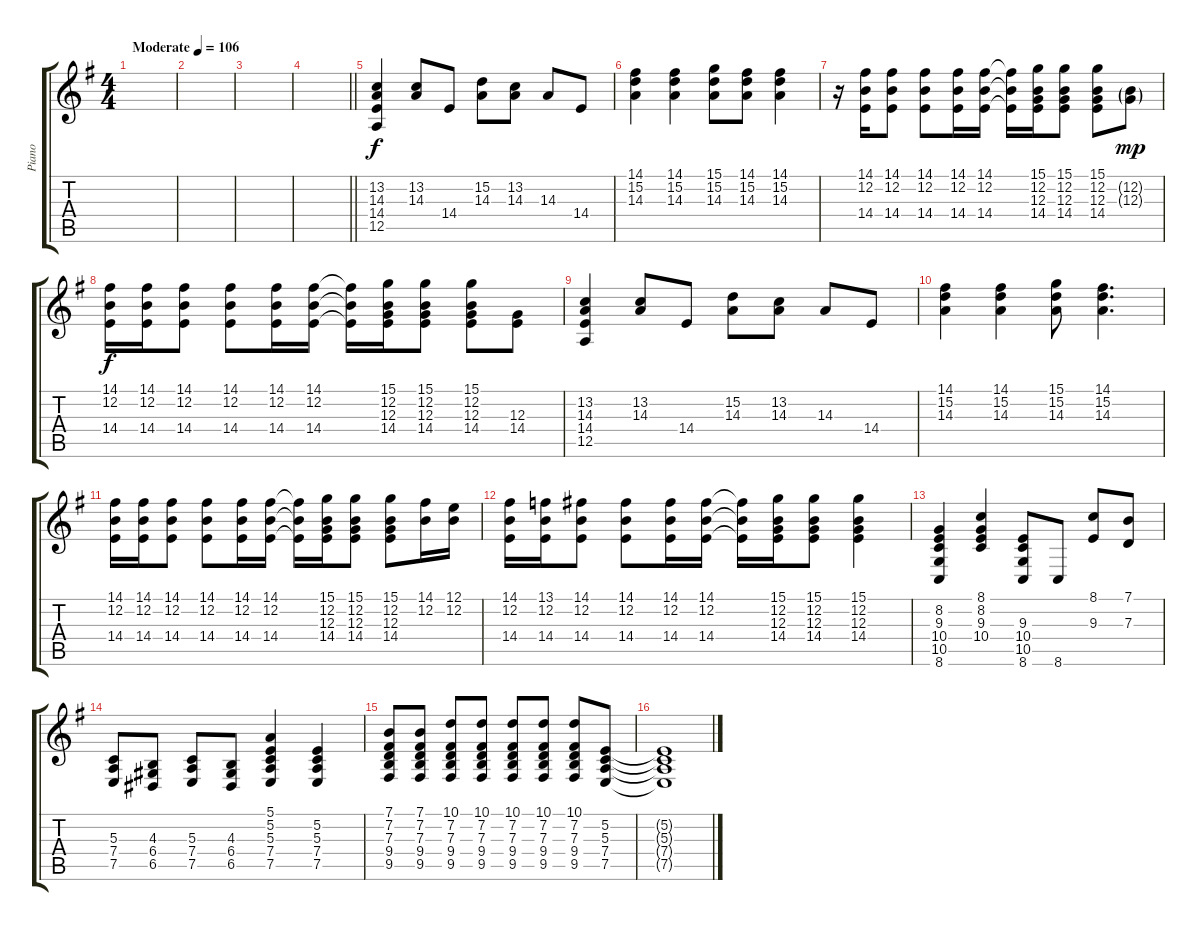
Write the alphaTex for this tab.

\track ("Piano" "Piano") {instrument acousticgrandpiano}
\staff {score tabs}
\tuning (E4 B3 G3 D3 A2 E2) {hide}
\ts (4 4)
\tempo (106 "Moderate")
\clef g2
\ks g
|
|
|
\barLineRight lightlight
|
(13.2 14.3 14.4 12.5).4 (13.2 14.3).8 14.4.8 (15.2 14.3).8 (13.2 14.3).8 14.3.8 14.4.8 |
(14.1 15.2 14.3).4 (14.1 15.2 14.3).4 (15.1 15.2 14.3).8 (14.1 15.2 14.3).8 (14.1 15.2 14.3).4 |
r.16 (14.1 12.2 14.4).16 (14.1 12.2 14.4).8 (14.1 12.2 14.4).8 (14.1 12.2 14.4).16 (14.1 12.2 14.4).16 (14.1{t} 12.2{t} 14.4{t}).16 (15.1 12.2 12.3 14.4).16 (15.1 12.2 12.3 14.4).8 (15.1 12.2 12.3 14.4).8 (12.2{g} 12.3{g}).8{dy mp} |
(14.1 12.2 14.4).16{dy f} (14.1 12.2 14.4).16 (14.1 12.2 14.4).8 (14.1 12.2 14.4).8 (14.1 12.2 14.4).16 (14.1 12.2 14.4).16 (14.1{t} 12.2{t} 14.4{t}).16 (15.1 12.2 12.3 14.4).16 (15.1 12.2 12.3 14.4).8 (15.1 12.2 12.3 14.4).8 (12.3 14.4).8 |
(13.2 14.3 14.4 12.5).4 (13.2 14.3).8 14.4.8 (15.2 14.3).8 (13.2 14.3).8 14.3.8 14.4.8 |
(14.1 15.2 14.3).4 (14.1 15.2 14.3).4 (15.1 15.2 14.3).8 (14.1 15.2 14.3).4{d} |
(14.1 12.2 14.4).16 (14.1 12.2 14.4).16 (14.1 12.2 14.4).8 (14.1 12.2 14.4).8 (14.1 12.2 14.4).16 (14.1 12.2 14.4).16 (14.1{t} 12.2{t} 14.4{t}).16 (15.1 12.2 12.3 14.4).16 (15.1 12.2 12.3 14.4).8 (15.1 12.2 12.3 14.4).8 (14.1 12.2).16 (12.1 12.2).16 |
(14.1 12.2 14.4).16 (13.1 12.2 14.4).16 (14.1 12.2 14.4).8 (14.1 12.2 14.4).8 (14.1 12.2 14.4).16 (14.1 12.2 14.4).16 (14.1{t} 12.2{t} 14.4{t}).16 (15.1 12.2 12.3 14.4).16 (15.1 12.2 12.3 14.4).8 (15.1 12.2 12.3 14.4).4 |
(8.2 9.3 10.4 10.5 8.6).4 (8.1 8.2 9.3 10.4).4 (9.3 10.4 10.5 8.6).8 8.6.8 (8.1 9.3).8 (7.1 7.3).8 |
(5.3 7.4 7.5).8 (4.3 6.4 6.5).8 (5.3 7.4 7.5).8 (4.3 6.4 6.5).8 (5.1 5.2 5.3 7.4 7.5).4 (5.2 5.3 7.4 7.5).4 |
(7.1 7.2 7.3 9.4 9.5).8 (7.1 7.2 7.3 9.4 9.5).8 (10.1 7.2 7.3 9.4 9.5).8 (10.1 7.2 7.3 9.4 9.5).8 (10.1 7.2 7.3 9.4 9.5).8 (10.1 7.2 7.3 9.4 9.5).8 (10.1 7.2 7.3 9.4 9.5).8 (5.2 5.3 7.4 7.5).8 |
(5.2{t} 5.3{t} 7.4{t} 7.5{t}).1
